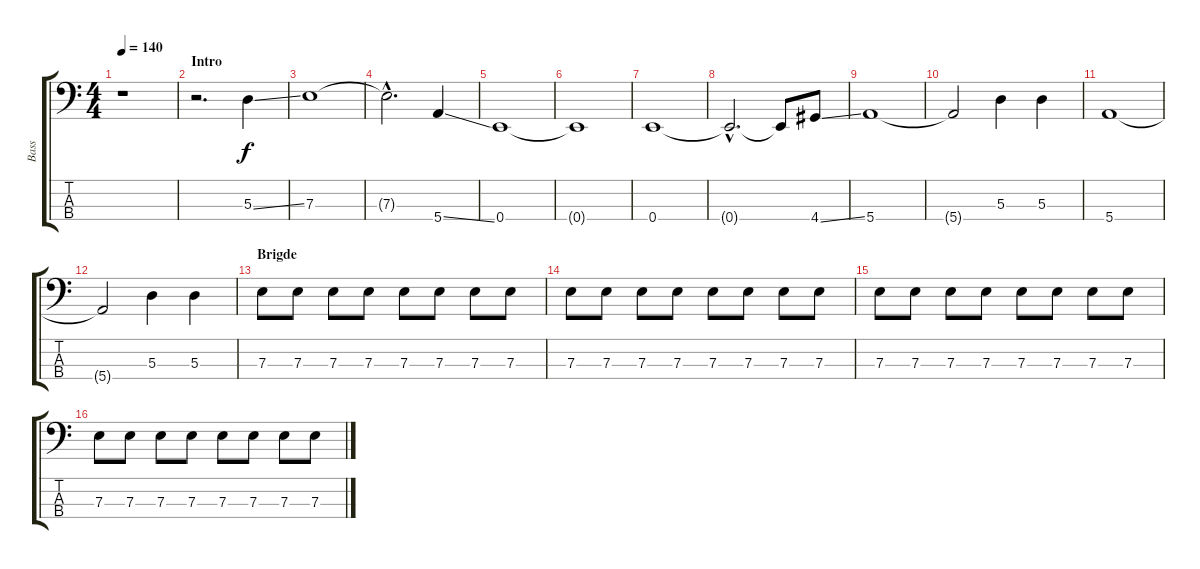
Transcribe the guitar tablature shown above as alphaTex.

\track ("Bass" "Bass") {instrument acousticguitarnylon}
\staff {score tabs}
\tuning (G2 D2 A1 E1) {hide}
\ts (4 4)
\tempo 140
\clef f4
\ks c
r.1{dy f instrument acousticguitarnylon} |
\section ("" "Intro")
r.2{d} 5.3{ss}.4 |
7.3.1 |
7.3{hac t}.2{d} 5.4{ss}.4 |
0.4.1 |
0.4{t}.1 |
0.4.1 |
0.4{hac t}.2{d} 0.4{t}.8 4.4{ss}.8 |
5.4.1 |
5.4{t}.2 5.3.4 5.3.4 |
5.4.1 |
5.4{t}.2 5.3.4 5.3.4 |
\section ("" "Brigde")
7.3.8 7.3.8 7.3.8 7.3.8 7.3.8 7.3.8 7.3.8 7.3.8 |
7.3.8 7.3.8 7.3.8 7.3.8 7.3.8 7.3.8 7.3.8 7.3.8 |
7.3.8 7.3.8 7.3.8 7.3.8 7.3.8 7.3.8 7.3.8 7.3.8 |
7.3.8 7.3.8 7.3.8 7.3.8 7.3.8 7.3.8 7.3.8 7.3.8
